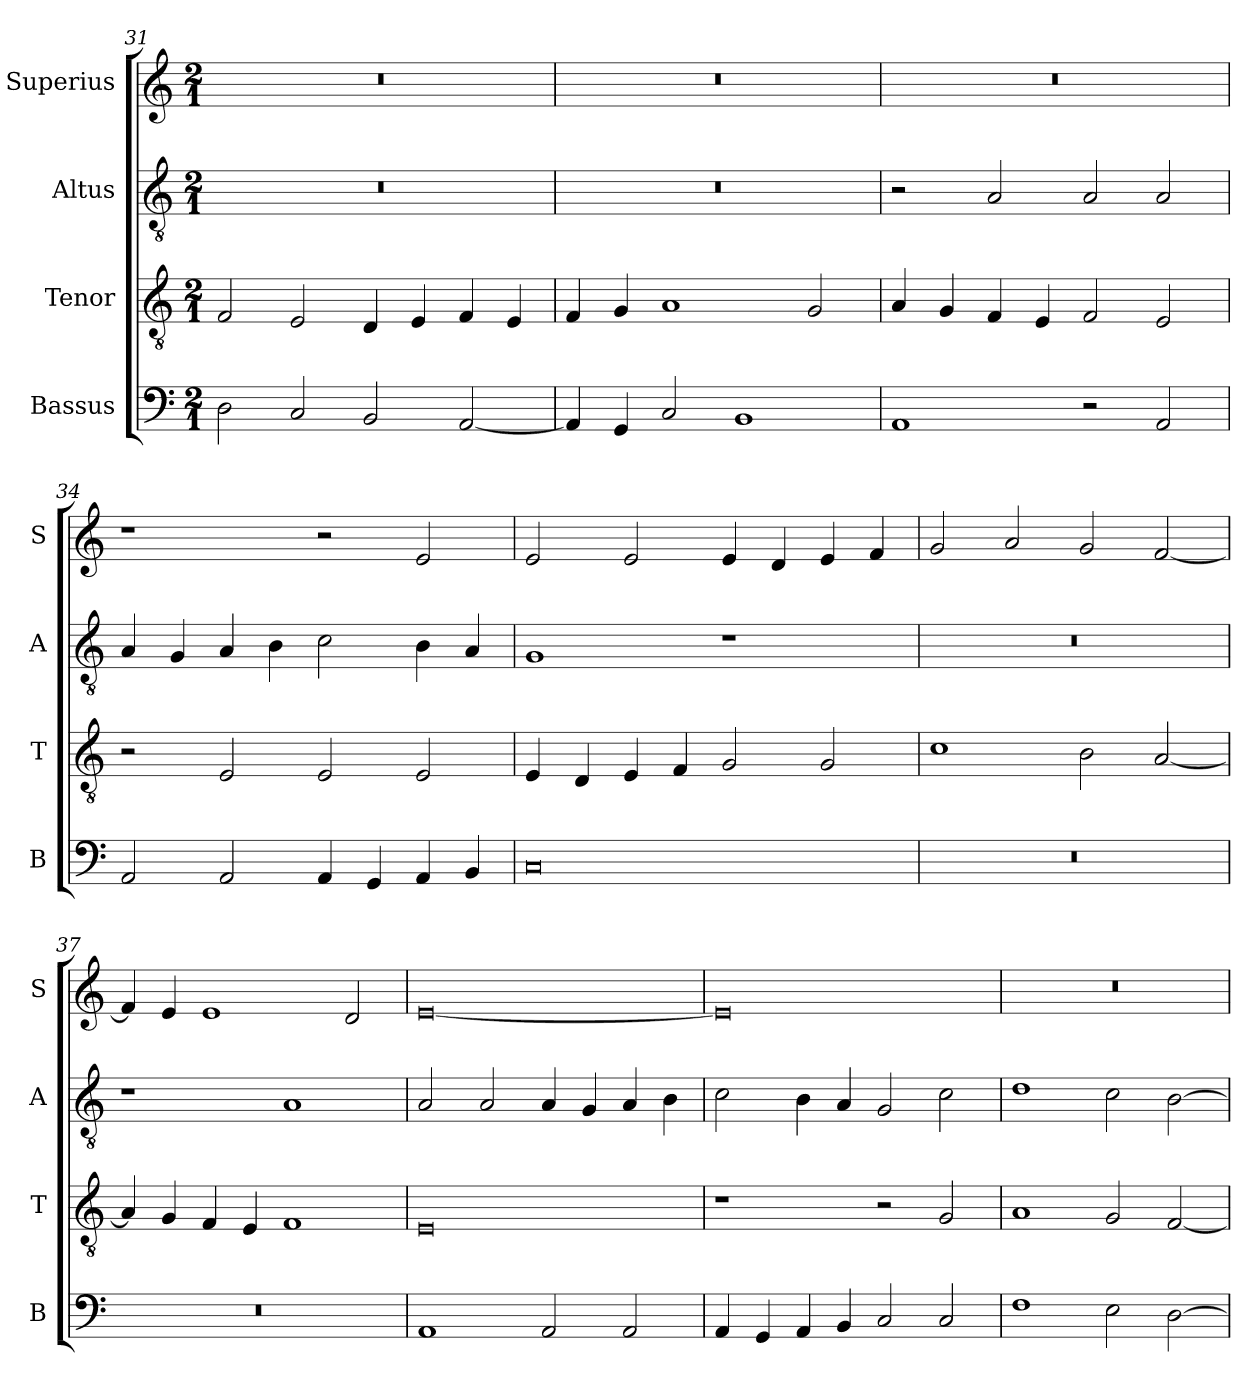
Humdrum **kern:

**kern	**kern	**kern	**kern
*part4	*part3	*part2	*part1
*staff4	*staff3	*staff2	*staff1
*I"Bassus	*I"Tenor	*I"Altus	*I"Superius
*I'B	*I'T	*I'A	*I'S
*clefF4	*clefGv2	*clefGv2	*clefG2
*k[]	*k[]	*k[]	*k[]
*M2/1	*M2/1	*M2/1	*M2/1
=31	=31	=31	=31
2D\	2F/	0r	0r
2C/	2E/	.	.
2BB/	4D/	.	.
.	4E/	.	.
[2AA/	4F/	.	.
.	4E/	.	.
=32	=32	=32	=32
4AA/]	4F/	0r	0r
4GG/	4G/	.	.
2C/	1A	.	.
1BB	.	.	.
.	2G/	.	.
=33	=33	=33	=33
1AA	4A/	2r	0r
.	4G/	.	.
.	4F/	2A/	.
.	4E/	.	.
2r	2F/	2A/	.
2AA/	2E/	2A/	.
=34	=34	=34	=34
2AA/	2r	4A/	1r
.	.	4G/	.
2AA/	2E/	4A/	.
.	.	4B\	.
4AA/	2E/	2c\	2r
4GG/	.	.	.
4AA/	2E/	4B\	2e/
4BB/	.	4A/	.
=35	=35	=35	=35
0C	4E/	1G	2e/
.	4D/	.	.
.	4E/	.	2e/
.	4F/	.	.
.	2G/	1r	4e/
.	.	.	4d/
.	2G/	.	4e/
.	.	.	4f/
=36	=36	=36	=36
0r	1c	0r	2g/
.	.	.	2a/
.	2B\	.	2g/
.	[2A/	.	[2f/
=37	=37	=37	=37
0r	4A/]	1r	4f/]
.	4G/	.	4e/
.	4F/	.	1e
.	4E/	.	.
.	1F	1A	.
.	.	.	2d/
=38	=38	=38	=38
1AA	0E	2A/	[0e
.	.	2A/	.
2AA/	.	4A/	.
.	.	4G/	.
2AA/	.	4A/	.
.	.	4B\	.
=39	=39	=39	=39
4AA/	1r	2c\	0e]
4GG/	.	.	.
4AA/	.	4B\	.
4BB/	.	4A/	.
2C/	2r	2G/	.
2C/	2G/	2c\	.
=40	=40	=40	=40
1F	1A	1d	0r
2E\	2G/	2c\	.
[2D\	[2F/	[2B\	.
=	=	=	=
*-	*-	*-	*-
